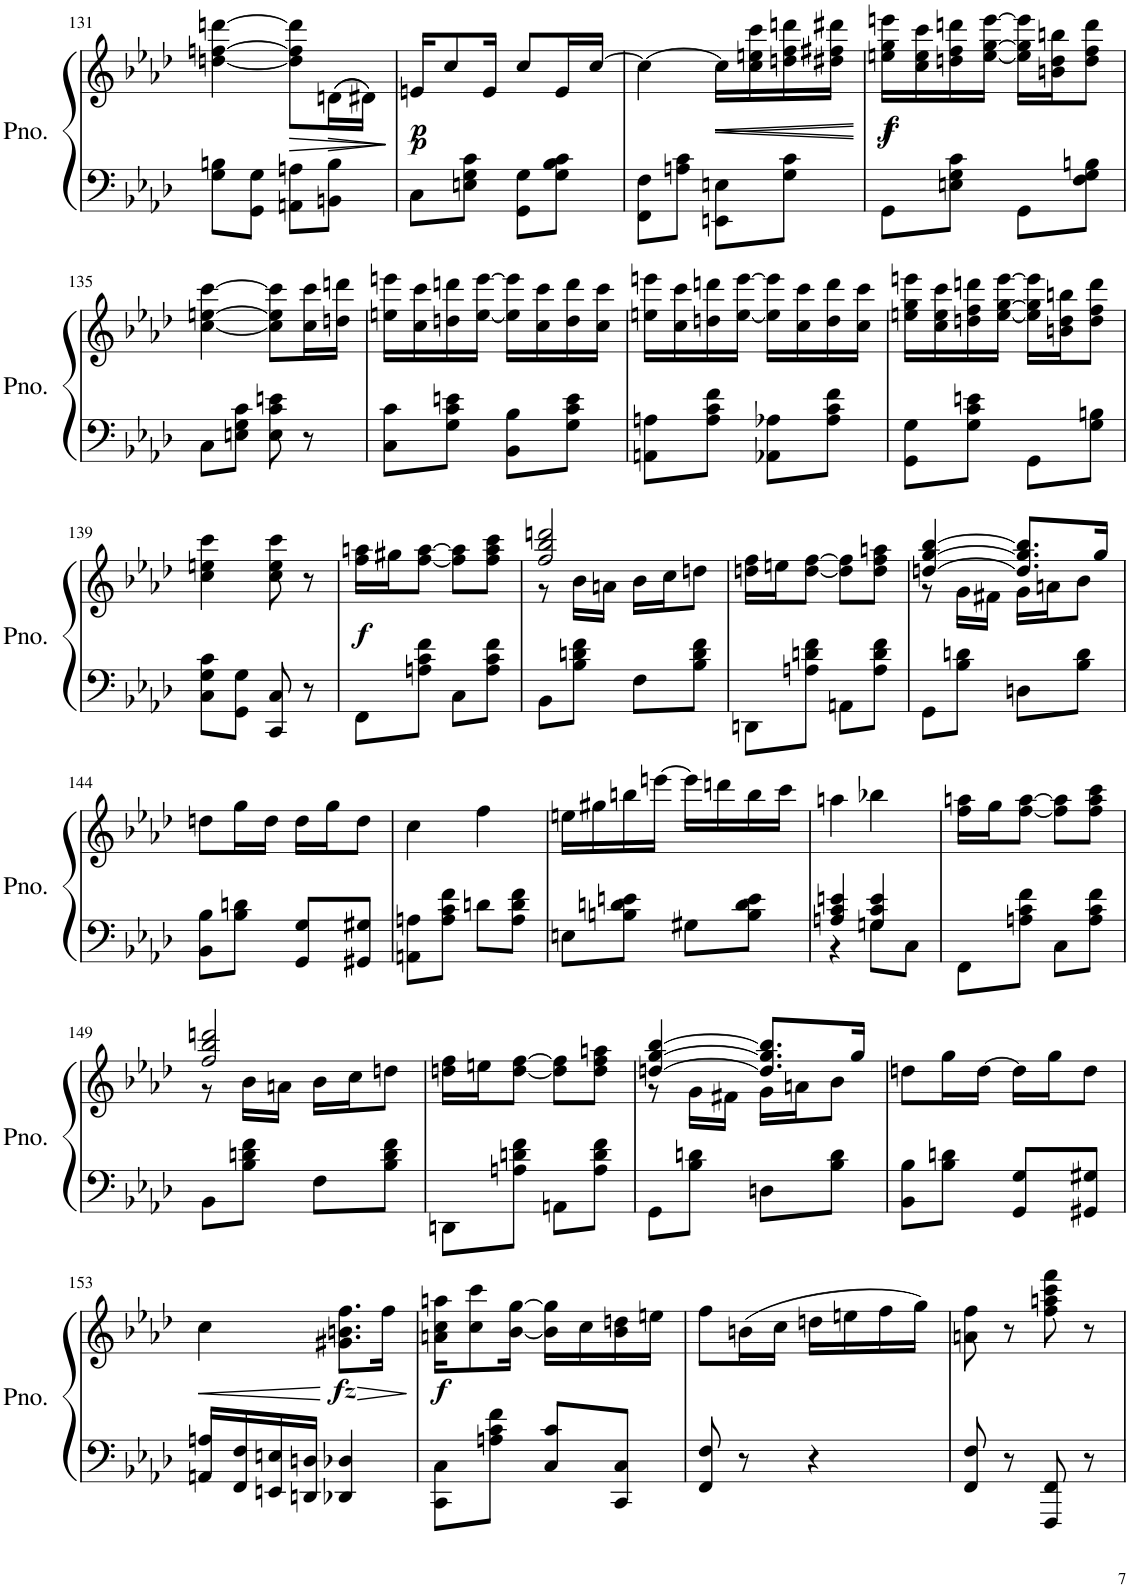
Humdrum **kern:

**kern	**kern	**dynam
*part1	*part1	*part1
*staff2	*staff1	*staff1/2
*I"Piano	*	*
*I'Pno.	*	*
!!LO:PB:g=z
*clefF4	*clefG2	*
*k[b-e-a-d-]	*k[b-e-a-d-]	*
*M2/4	*M2/4	*
=131	=131	=131
8G\ 8Bn\L	[4ddn\ [4ffn\ [4dddn\	.
8GG\ 8G\J	.	.
!	!	!LO:HP:b
8AAn\ 8An\L	8dd\] 8ff\] 8ddd\]L	>
!	!	!LO:HP:b
8BBn\ 8B\J	((16dn\L	>
.	16d#X\JJ))	.
.	.	] ]
=132	=132	=132
!	!	!LO:DY:b
!	!	!LO:DY:n=1:b
8C\L	16en/KL	p p
.	8cc/	.
8En\ 8G\ 8c\J	.	.
.	16e/Jk	.
8GG\ 8G\L	8cc/L	.
8G\ 8B-\ 8c\J	16e/L	.
.	[16cc/JJ	.
=133	=133	=133
8FF\ 8F\L	4cc\_	.
8An\ 8c\J	.	.
!	!	!LO:HP:b
8EEn\ 8En\L	16cc\LL]	<
!	!	!LO:HP:b
.	16cc\ 16een\ 16ccc\	<
8G\ 8c\J	16ddn\ 16ff\ 16dddn\	.
.	16dd#X\ 16ff#X\ 16ddd#X\JJ	.
.	.	[ [
=134	=134	=134
!	!	!LO:DY:b
!	!	!LO:DY:n=1:b
8GG\L	16een\ 16gg\ 16eeen\LL	f f
.	16cc\ 16ee\ 16ccc\	.
8En\ 8G\ 8c\J	16ddn\ 16ff\ 16dddn\	.
.	[16ee\ [16gg\ [16eee\JJ	.
8GG\L	16ee\] 16gg\] 16eee\]LL	.
.	16bn\ 16dd\ 16bbn\J	.
8F\ 8G\ 8Bn\J	8dd\ 8ff\ 8ddd\J	.
!!LO:LB:g=z
=135	=135	=135
8C\L	[4cc\ [4een\ [4ccc\	.
8En\ 8G\ 8c\J	.	.
8E\ 8c\ 8en\	8cc\] 8ee\] 8ccc\]L	.
8r	16cc\ 16ccc\L	.
.	16ddn\ 16dddn\JJ	.
=136	=136	=136
8C\ 8c\L	16een\ 16eeen\LL	.
.	16cc\ 16ccc\	.
8G\ 8c\ 8en\J	16ddn\ 16dddn\	.
.	[16ee\ [16eee\JJ	.
8BB-\ 8B-\L	16ee\] 16eee\]LL	.
.	16cc\ 16ccc\	.
8G\ 8c\ 8e\J	16dd\ 16ddd\	.
.	16cc\ 16ccc\JJ	.
=137	=137	=137
8AAn\ 8An\L	16een\ 16eeen\LL	.
.	16cc\ 16ccc\	.
8A\ 8c\ 8f\J	16ddn\ 16dddn\	.
.	[16ee\ [16eee\JJ	.
8AA-X\ 8A-X\L	16ee\] 16eee\]LL	.
.	16cc\ 16ccc\	.
8A-\ 8c\ 8f\J	16dd\ 16ddd\	.
.	16cc\ 16ccc\JJ	.
=138	=138	=138
8GG\ 8G\L	16een\ 16gg\ 16eeen\LL	.
.	16cc\ 16ee\ 16ccc\	.
8G\ 8c\ 8en\J	16ddn\ 16ff\ 16dddn\	.
.	[16ee\ [16gg\ [16eee\JJ	.
8GG\L	16ee\] 16gg\] 16eee\]LL	.
.	16bn\ 16dd\ 16bbn\J	.
8G\ 8Bn\J	8dd\ 8ff\ 8ddd\J	.
!!LO:LB:g=z
=139	=139	=139
8C\ 8G\ 8c\L	4cc\ 4een\ 4ccc\	.
8GG\ 8G\J	.	.
8CC/ 8C/	8cc\ 8ee\ 8ccc\	.
8r	8r	.
=140	=140	=140
!	!	!LO:DY:b
8FF\L	16ff\ 16aan\LL	f
.	16gg#X\J	.
8An\ 8c\ 8f\J	[8ff\ [8aa\J	.
8C\L	8ff\] 8aa\]L	.
8A\ 8c\ 8f\J	8ff\ 8aa\ 8ccc\J	.
=141	=141	=141
*	*^	*
8BB-\L	2ff/ 2bb-/ 2dddn/	8r	.
8B-\ 8dn\ 8f\J	.	16b-\LL	.
.	.	16an\JJ	.
8F\L	.	16b-\LL	.
.	.	16cc\J	.
8B-\ 8d\ 8f\J	.	8ddn\J	.
*	*v	*v	*
=142	=142	=142
8DDn\L	16ddn\ 16ff\LL	.
.	16een\J	.
8An\ 8dn\ 8f\J	[8dd\ [8ff\J	.
8AAn\L	8dd\] 8ff\]L	.
8A\ 8d\ 8f\J	8dd\ 8ff\ 8aan\J	.
=143	=143	=143
*	*^	*
8GG\L	[4ddn/ [4gg/ [4bb-/	8r	.
8B-\ 8dn\J	.	16g\LL	.
.	.	16f#X\JJ	.
8Dn\L	8.dd/] 8.gg/] 8.bb-/]L	16g\LL	.
.	.	16an\J	.
8B-\ 8d\J	.	8b-\J	.
.	16gg/Jk	.	.
*	*v	*v	*
!!LO:LB:g=z
=144	=144	=144
8BB-\ 8B-\L	8ddn\L	.
8B-\ 8dn\J	16gg\L	.
.	16dd\JJ	.
8GG/ 8G/L	16dd\LL	.
.	16gg\J	.
8GG#X/ 8G#X/J	8dd\J	.
=145	=145	=145
8AAn\ 8An\L	4cc\	.
8A\ 8c\ 8f\J	.	.
8dn\L	4ff\	.
8A\ 8d\ 8f\J	.	.
=146	=146	=146
8En\L	16een\LL	.
.	16gg#X\	.
8Bn\ 8dn\ 8en\J	16bbn\	.
.	[16eeen\JJ	.
8G#X\L	16eee\LL]	.
.	16dddn\	.
8B\ 8d\ 8e\J	16bb\	.
.	16ccc\JJ	.
=147	=147	=147
*^	*	*
4An/ 4c/ 4en/	4r	4aan\	.
4Gn/ 4c/ 4e/	8G\L	4bb-X\	.
.	8C\J	.	.
*v	*v	*	*
=148	=148	=148
8FF\L	16ff\ 16aan\LL	.
.	16gg\J	.
8An\ 8c\ 8f\J	[8ff\ [8aa\J	.
8C\L	8ff\] 8aa\]L	.
8A\ 8c\ 8f\J	8ff\ 8aa\ 8ccc\J	.
!!LO:LB:g=z
=149	=149	=149
*	*^	*
8BB-\L	2ff/ 2bb-/ 2dddn/	8r	.
8B-\ 8dn\ 8f\J	.	16b-\LL	.
.	.	16an\JJ	.
8F\L	.	16b-\LL	.
.	.	16cc\J	.
8B-\ 8d\ 8f\J	.	8ddn\J	.
*	*v	*v	*
=150	=150	=150
8DDn\L	16ddn\ 16ff\LL	.
.	16een\J	.
8An\ 8dn\ 8f\J	[8dd\ [8ff\J	.
8AAn\L	8dd\] 8ff\]L	.
8A\ 8d\ 8f\J	8dd\ 8ff\ 8aan\J	.
=151	=151	=151
*	*^	*
8GG\L	[4ddn/ [4gg/ [4bb-/	8r	.
8B-\ 8dn\J	.	16g\LL	.
.	.	16f#X\JJ	.
8Dn\L	8.dd/] 8.gg/] 8.bb-/]L	16g\LL	.
.	.	16an\J	.
8B-\ 8d\J	.	8b-\J	.
.	16gg/Jk	.	.
*	*v	*v	*
=152	=152	=152
8BB-\ 8B-\L	8ddn\L	.
8B-\ 8dn\J	16gg\L	.
.	[16dd\JJ	.
8GG/ 8G/L	16dd\LL]	.
.	16gg\J	.
8GG#X/ 8G#X/J	8dd\J	.
!!LO:LB:g=z
=153	=153	=153
!	!	!LO:HP:b
16AAn/ 16An/LL	4cc\	<
16FF/ 16F/	.	.
16EEn/ 16En/	.	.
16DDn/ 16Dn/JJ	.	.
!	!	!LO:HP:n=1:b
!	!	!LO:DY:n=1:b
4DD-X/ 4D-X/	8.g#X\ 8.bn\ 8.ff\L	[ > fz
.	16ff\Jk	.
.	.	]
=154	=154	=154
!	!	!LO:DY:b
8CC\ 8C\L	16an\ 16cc\ 16aan\KL	f
.	8cc\ 8ccc\	.
8An\ 8c\ 8f\J	.	.
.	[16b-\ [16gg\Jk	.
8C/ 8c/L	16b-\] 16gg\]LL	.
.	16cc\	.
8CC/ 8C/J	16b-\ 16ddn\	.
.	16een\JJ	.
=155	=155	=155
8FF/ 8F/	8ff\L	.
8r	(16bn\L	.
.	16cc\JJ	.
4r	16ddn\LL	.
.	16een\	.
.	16ff\	.
.	16gg\JJ)	.
=156	=156	=156
8FF/ 8F/	8an\ 8ff\	.
8r	8r	.
8FFF/ 8FF/	8ff\ 8aan\ 8ccc\ 8fff\	.
8r	8r	.
=	=	=
*-	*-	*-
